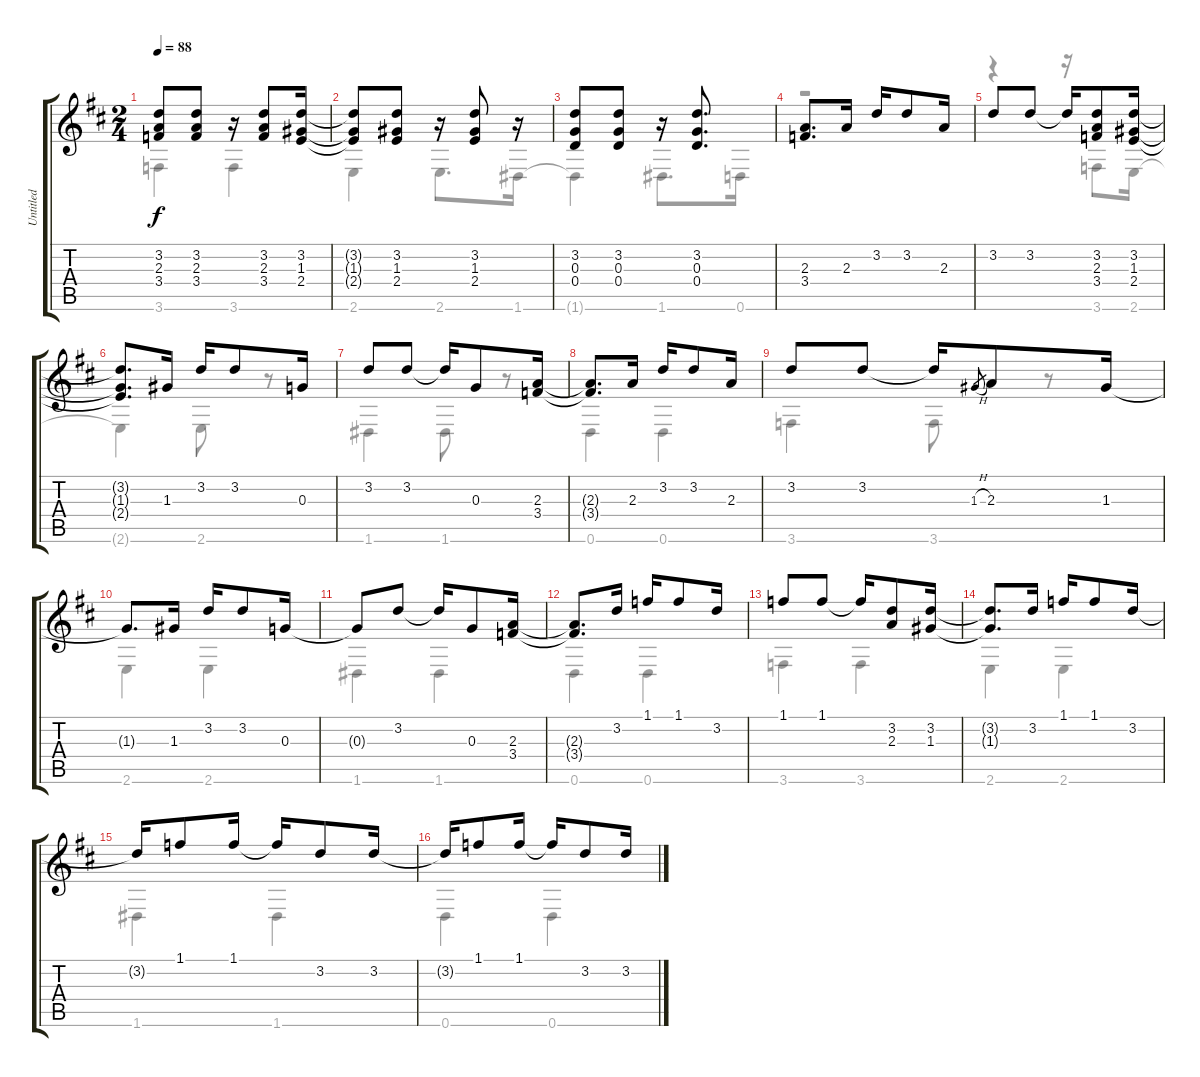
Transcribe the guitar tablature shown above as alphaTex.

\track ("Untitled" "Untitled") {instrument acousticguitarnylon}
\staff {score tabs}
\tuning (E4 B3 G3 D3 A2 D2) {hide}
\voice
\ts (2 4)
\tempo 88
\clef g2
\ks d
(3.2 2.3 3.4).8{dy f} (3.2 2.3 3.4).8 r.16 (3.2 2.3 3.4).8 (3.2 1.3 2.4).16 |
(3.2{t} 1.3{t} 2.4{t}).8 (3.2 1.3 2.4).8 r.16 (3.2 1.3 2.4).8 r.16 |
(3.2 0.3 0.4).8 (3.2 0.3 0.4).8 r.16 (3.2 0.3 0.4).8{d} |
(2.3 3.4).8{d} 2.3.16 3.2.16 3.2.8 2.3.16 |
3.2.8 3.2.8 3.2{t}.16 (3.2 2.3 3.4).8 (3.2 1.3 2.4).16 |
(3.2{t} 1.3{t} 2.4{t}).8{d} 1.3.16 3.2.16 3.2.8 0.3.16 |
3.2.8 3.2.8 3.2{t}.16 0.3.8 (2.3 3.4).16 |
(2.3{t} 3.4{t}).8{d} 2.3.16 3.2.16 3.2.8 2.3.16 |
3.2.8 3.2.8 3.2{t}.16 1.3{h}.8{gr} 2.3.8 1.3.16 |
1.3{t}.8{d} 1.3.16 3.2.16 3.2.8 0.3.16 |
0.3{t}.8 3.2.8 3.2{t}.16 0.3.8 (2.3 3.4).16 |
(2.3{t} 3.4{t}).8{d} 3.2.16 1.1.16 1.1.8 3.2.16 |
1.1.8 1.1.8 1.1{t}.16 (3.2 2.3).8 (3.2 1.3).16 |
(3.2{t} 1.3{t}).8{d} 3.2.16 1.1.16 1.1.8 3.2.16 |
3.2{t}.16 1.1.8 1.1.16 1.1{t}.16 3.2.8 3.2.16 |
3.2{t}.16 1.1.8 1.1.16 1.1{t}.16 3.2.8 3.2.16
\voice
\clef g2
\ottava regular
\simile none
\ks d
3.6{t}.4{dy f} 3.6.4 |
2.6.4 2.6.8{d} 1.6.16 |
1.6{t}.4 1.6.8{d} 0.6.16 |
r.2 |
r.4 r.16 3.6.8 2.6.16 |
2.6{t}.4 2.6.8 r.8 |
1.6.4 1.6.8 r.8 |
0.6.4 0.6.4 |
3.6.4 3.6.8 r.8 |
2.6.4 2.6.4 |
1.6.4 1.6.4 |
0.6.4 0.6.4 |
3.6.4 3.6.4 |
2.6.4 2.6.4 |
1.6.4 1.6.4 |
0.6.4 0.6.4
